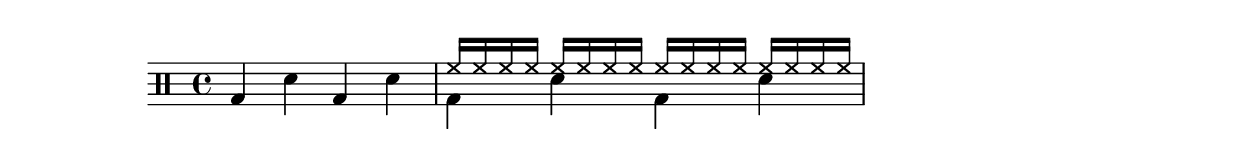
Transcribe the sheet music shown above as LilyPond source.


\version "2.10.1" 

\score {
  \new DrumStaff <<
    \drummode {
      bd4 sn4 bd4 sn4
      <<
	{\voiceOne \repeat unfold 16 hh16 }
	\new DrumVoice { \voiceTwo bd4 sn4 bd4 sn4 }
      >> \oneVoice
    }
  >>
  \layout {}
  \midi {}
}
